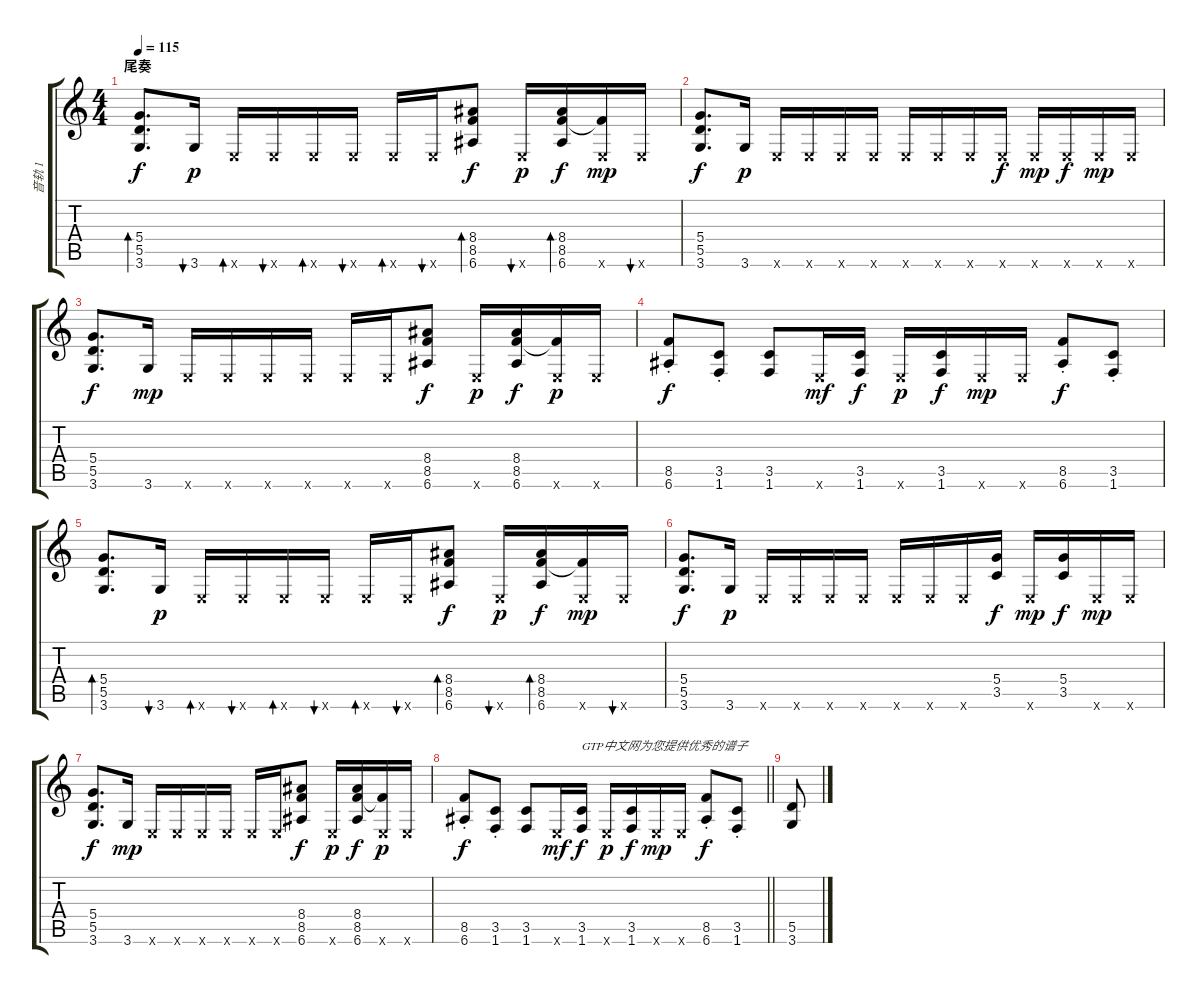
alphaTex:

\track ("音轨 1" "音轨 1") {instrument acousticguitarsteel}
\staff {score tabs}
\tuning (E4 B3 G3 D3 A2 E2) {hide}
\ts (4 4)
\section ("" "尾奏")
\tempo 115
\clef g2
\ks c
(5.4 5.5 3.6).8{d bd 60 dy f} 3.6.16{bu 60 dy p} 0.6{x}.16{bd 60} 0.6{x}.16{bu 60} 0.6{x}.16{bd 60} 0.6{x}.16{bu 60} 0.6{x}.16{bd 60} 0.6{x}.16{bu 60} (8.4 8.5 6.6).8{bd 60 dy f} 0.6{x}.16{bu 60 dy p} (8.4 8.5 6.6).16{bd 60 dy f} (8.5{t} 0.6{x}).16{dy mp} 0.6{x}.16{bu 60} |
(5.4 5.5 3.6).8{d dy f} 3.6.16{dy p} 0.6{x}.16 0.6{x}.16 0.6{x}.16 0.6{x}.16 0.6{x}.16 0.6{x}.16 0.6{x}.16 0.6{x}.16{dy f} 0.6{x}.16{dy mp} 0.6{x}.16{dy f} 0.6{x}.16{dy mp} 0.6{x}.16 |
(5.4 5.5 3.6).8{d dy f} 3.6.16{dy mp} 0.6{x}.16 0.6{x}.16 0.6{x}.16 0.6{x}.16 0.6{x}.16 0.6{x}.16 (8.4 8.5 6.6).8{dy f} 0.6{x}.16{dy p} (8.4 8.5 6.6).16{dy f} (8.5{t} 0.6{x}).16{dy p} 0.6{x}.16 |
(8.5{st} 6.6{st}).8{dy f} (3.5{st} 1.6{st}).8 (3.5 1.6).8 0.6{x}.16{dy mf} (3.5 1.6).16{dy f} 0.6{x}.16{dy p} (3.5 1.6).16{dy f} 0.6{x}.16{dy mp} 0.6{x}.16 (8.5{st} 6.6{st}).8{dy f} (3.5{st} 1.6{st}).8 |
(5.4 5.5 3.6).8{d bd 60} 3.6.16{bu 60 dy p} 0.6{x}.16{bd 60} 0.6{x}.16{bu 60} 0.6{x}.16{bd 60} 0.6{x}.16{bu 60} 0.6{x}.16{bd 60} 0.6{x}.16{bu 60} (8.4 8.5 6.6).8{bd 60 dy f} 0.6{x}.16{bu 60 dy p} (8.4 8.5 6.6).16{bd 60 dy f} (8.5{t} 0.6{x}).16{dy mp} 0.6{x}.16{bu 60} |
(5.4 5.5 3.6).8{d dy f} 3.6.16{dy p} 0.6{x}.16 0.6{x}.16 0.6{x}.16 0.6{x}.16 0.6{x}.16 0.6{x}.16 0.6{x}.16 (5.4 3.5).16{dy f} 0.6{x}.16{dy mp} (5.4 3.5).16{dy f} 0.6{x}.16{dy mp} 0.6{x}.16 |
(5.4 5.5 3.6).8{d dy f} 3.6.16{dy mp} 0.6{x}.16 0.6{x}.16 0.6{x}.16 0.6{x}.16 0.6{x}.16 0.6{x}.16 (8.4 8.5 6.6).8{dy f} 0.6{x}.16{dy p} (8.4 8.5 6.6).16{dy f} (8.5{t} 0.6{x}).16{dy p} 0.6{x}.16 |
\barLineRight lightlight
(8.5{st} 6.6{st}).8{dy f} (3.5{st} 1.6{st}).8 (3.5 1.6).8 0.6{x}.16{dy mf} (3.5 1.6).16{txt "GTP中文网为您提供优秀的谱子" dy f} 0.6{x}.16{dy p} (3.5 1.6).16{dy f} 0.6{x}.16{dy mp} 0.6{x}.16 (8.5{st} 6.6{st}).8{dy f} (3.5{st} 1.6{st}).8 |
(5.5 3.6).8
